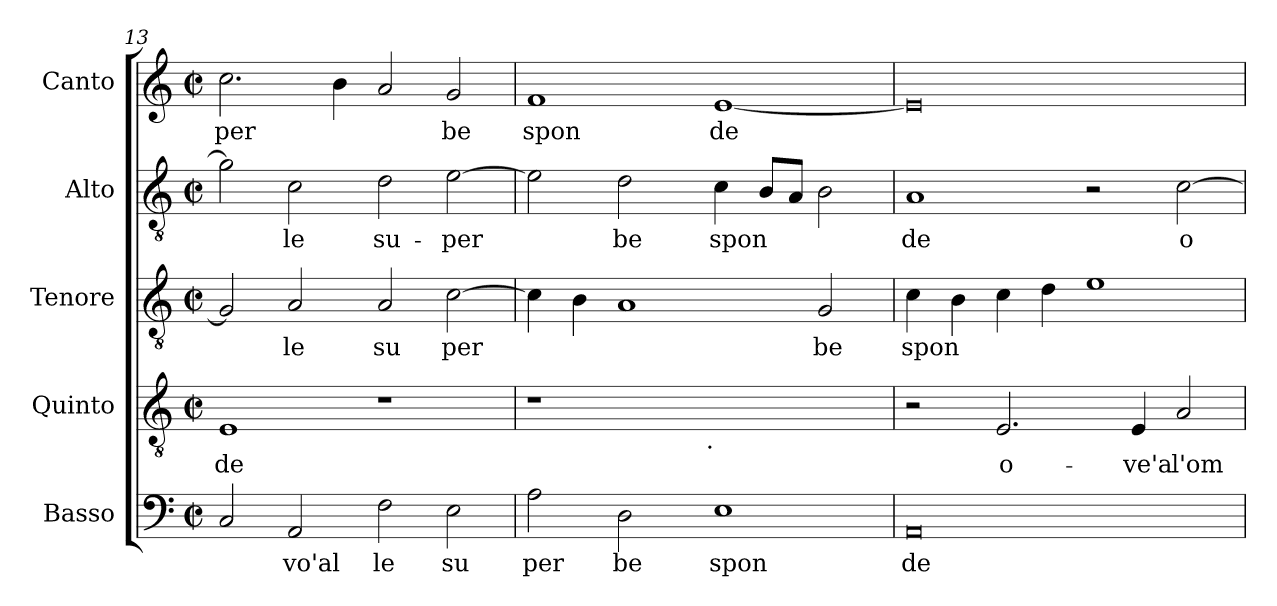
**kern	**text	**kern	**text	**kern	**text	**kern	**text	**kern	**text
*part5	*part5	*part4	*part4	*part3	*part3	*part2	*part2	*part1	*part1
*staff5	*staff5	*staff4	*staff4	*staff3	*staff3	*staff2	*staff2	*staff1	*staff1
*I"Basso	*	*I"Quinto	*	*I"Tenore	*	*I"Alto	*	*I"Canto	*
*clefF4	*	*clefGv2	*	*clefGv2	*	*clefGv2	*	*clefG2	*
*k[]	*	*k[]	*	*k[]	*	*k[]	*	*k[]	*
*C:	*	*C:	*	*C:	*	*C:	*	*C:	*
*M2/2	*	*M2/2	*	*M2/2	*	*M2/2	*	*M2/2	*
*met(c|)	*	*met(c|)	*	*met(c|)	*	*met(c|)	*	*met(c|)	*
=13	=13	=13	=13	=13	=13	=13	=13	=13	=13
!	!LO:LY:b:rj	!	!LO:LY:b:rj	!	!LO:LY:b:cj	!	!LO:LY:b:cj	!	!LO:LY:b:cj
2C/	.	1E	-de	2G/]	.	2g\]	--	2.cc\	per
!	!LO:LY:b:rj	!	!	!	!LO:LY:b:cj	!	!LO:LY:b:cj	!	!
2AA/	vo'al	.	.	2A/	le	2c\	-le	.	.
!	!	!	!	!	!	!	!	!	!LO:LY:b:cj
.	.	.	.	.	.	.	.	4b\	.
!	!LO:LY:b:rj	!	!	!	!LO:LY:b:cj	!	!LO:LY:b:cj	!	!LO:LY:b:cj
2F\	le	1r	.	2A/	su	2d\	su-	2a/	.
!	!LO:LY:b:rj	!	!	!	!LO:LY:b:cj	!	!LO:LY:b:cj	!	!LO:LY:b:cj
2E\	su	.	.	[>2c\	per	[>2e\	-per-	2g/	be
=14	=14	=14	=14	=14	=14	=14	=14	=14	=14
!	!LO:LY:b:rj	!	!	!	!LO:LY:b:cj	!	!LO:LY:b:cj	!	!LO:LY:b:cj
*	*	*^	*	*	*	*	*	*	*
2A\	per	1r	2ryy	.	4c\]	.	2e\]	--	1f	spon
!	!	!	!	!	!	!LO:LY:b:cj	!	!	!	!
.	.	.	.	.	4B\	.	.	.	.	.
!	!LO:LY:b:rj	!	!	!	!	!LO:LY:b:cj	!	!LO:LY:b:cj	!	!
2D\	be	.	4ryy	.	1A	.	2d\	-be	.	.
.	.	.	8...ryy	.	.	.	.	.	.	.
!	!	!	!LO:TX:b:t=.	!	!	!	!	!	!	!
.	.	.	1ryy	.	.	.	.	.	.	.
!	!LO:LY:b:rj	!	!	!	!	!	!	!LO:LY:b:cj	!	!LO:LY:b:cj
1E	spon	1ryy	.	.	.	.	4c\	spon-	[<1e	de
!	!	!	!	!	!	!	!	!LO:LY:b:cj	!	!
.	.	.	.	.	.	.	8B/L	--	.	.
!	!	!	!	!	!	!	!	!LO:LY:b:cj	!	!
.	.	.	.	.	.	.	8A/J	--	.	.
!	!	!	!	!	!	!LO:LY:b:cj	!	!LO:LY:b:cj	!	!
.	.	.	.	.	2G/	be	2B\	--	.	.
.	.	.	64ryy	.	.	.	.	.	.	.
=15	=15	=15	=15	=15	=15	=15	=15	=15	=15	=15
!	!LO:LY:b:rj	!	!	!	!	!LO:LY:b:cj	!	!LO:LY:b:cj	!	!LO:LY:b:cj
*	*	*v	*v	*	*	*	*	*	*	*
0AA	de	2r	.	4c\	spon	1A	-de	0e]	.
!	!	!	!	!	!LO:LY:b:cj	!	!	!	!
.	.	.	.	4B\	.	.	.	.	.
!	!	!	!LO:LY:b:rj	!	!LO:LY:b:cj	!	!	!	!
.	.	2.E/	o-	4c\	.	.	.	.	.
!	!	!	!	!	!LO:LY:b:cj	!	!	!	!
.	.	.	.	4d\	.	.	.	.	.
!	!	!	!	!	!LO:LY:b:cj	!	!	!	!
.	.	.	.	1e	.	2r	.	.	.
!	!	!	!LO:LY:b:rj	!	!	!	!	!	!
.	.	4E/	-ve'a	.	.	.	.	.	.
!	!	!	!LO:LY:b:rj	!	!	!	!LO:LY:b:cj	!	!
.	.	2A/	l'om-	.	.	[>2c\	o-	.	.
=	=	=	=	=	=	=	=	=	=
*-	*-	*-	*-	*-	*-	*-	*-	*-	*-
